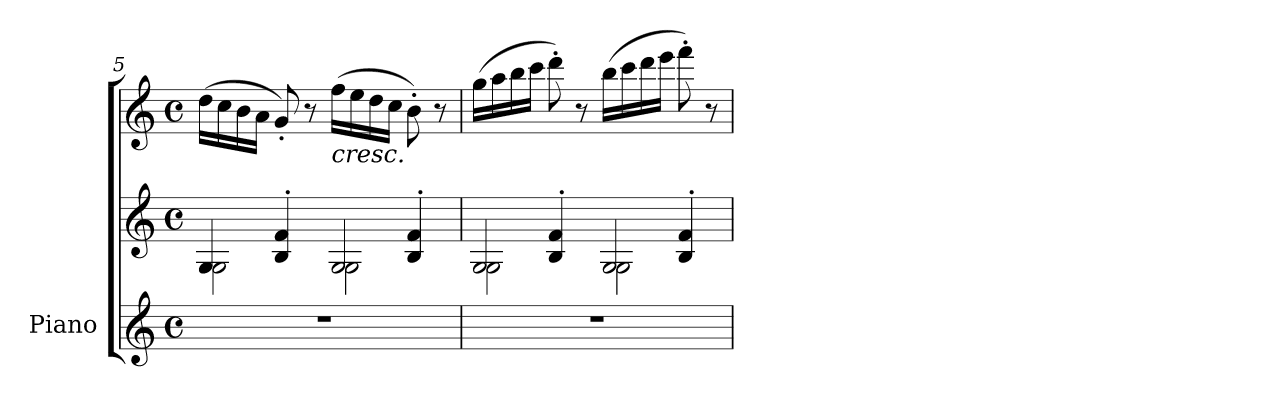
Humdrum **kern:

**kern	**kern	**kern
*part1	*part1	*part1
*staff3	*staff2	*staff1
*I"Piano	*	*
*I'Pno	*	*
*clefG2	*clefG2	*clefG2
*k[]	*k[]	*k[]
*M4/4	*M4/4	*M4/4
*met(c)	*met(c)	*met(c)
=5	=5	=5
!	!LO:N:head=open	!
*	*^	*
1r	4G/	2G\	(>16dd\LL
.	.	.	16cc\
.	.	.	16b\
.	.	.	16a\JJ
.	4B/'< 4f/'<	.	8g'/)
.	.	.	8r
!	!	!	!LO:TX:b:i:t=cresc.
!	!LO:N:head=open	!	!
.	4G/	2G\	(>16ff\LL
.	.	.	16ee\
.	.	.	16dd\
.	.	.	16cc\JJ
.	4B/'< 4f/'<	.	8b'\)
.	.	.	8r
=6	=6	=6	=6
!	!LO:N:head=open	!	!
1r	4G/	2G\	(>16gg\LL
.	.	.	16aa\
.	.	.	16bb\
.	.	.	16ccc\JJ
.	4B/'< 4f/'<	.	8ddd'\)
.	.	.	8r
!	!LO:N:head=open	!	!
.	4G/	2G\	(>16bb\LL
.	.	.	16ccc\
.	.	.	16ddd\
.	.	.	16eee\JJ
.	4B/'< 4f/'<	.	8fff'\)
.	.	.	8r
*	*v	*v	*
=	=	=
*-	*-	*-
